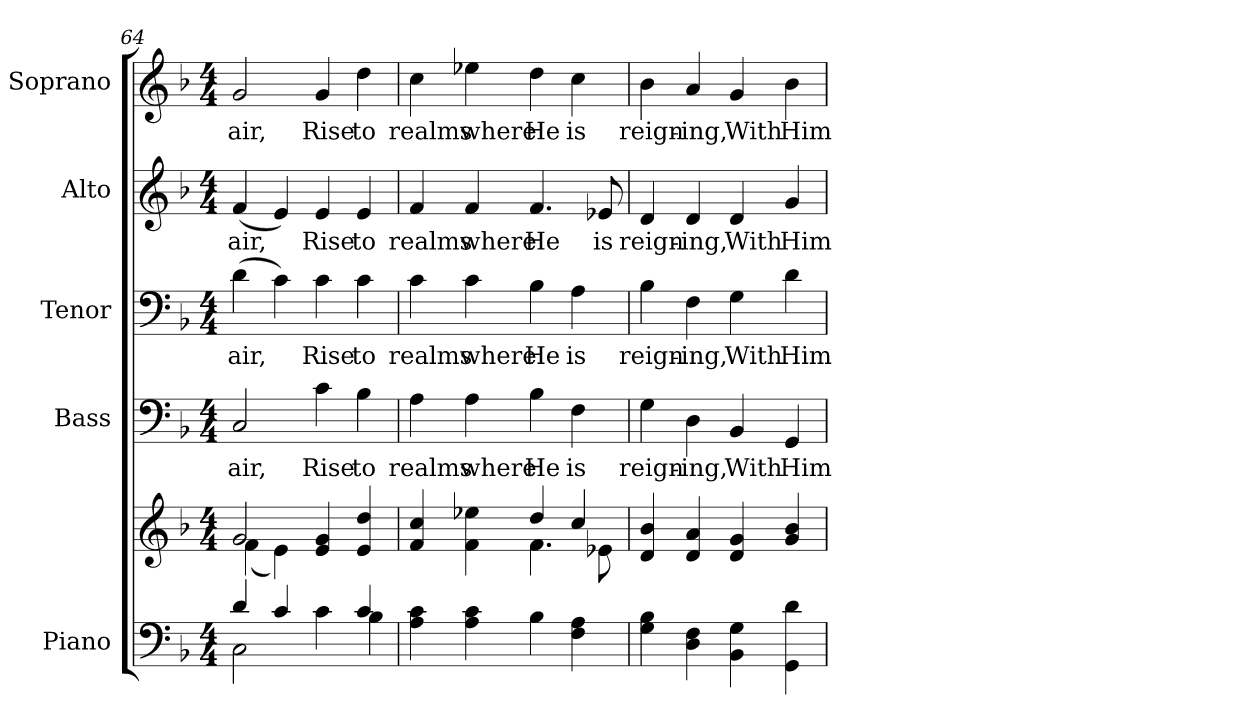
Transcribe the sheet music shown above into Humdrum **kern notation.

**kern	**kern	**kern	**text	**kern	**text	**kern	**text	**kern	**text
*part5	*part5	*part4	*part4	*part3	*part3	*part2	*part2	*part1	*part1
*staff6	*staff5	*staff4	*staff4	*staff3	*staff3	*staff2	*staff2	*staff1	*staff1
*I"Piano	*	*I"Bass	*	*I"Tenor	*	*I"Alto	*	*I"Soprano	*
*I'Pno.	*	*I'B.	*	*I'T.	*	*I'A.	*	*I'S.	*
*clefF4	*clefG2	*clefF4	*	*clefF4	*	*clefG2	*	*clefG2	*
*k[b-]	*k[b-]	*k[b-]	*	*k[b-]	*	*k[b-]	*	*k[b-]	*
*d:	*d:	*d:	*	*d:	*	*d:	*	*d:	*
*M4/4	*M4/4	*M4/4	*	*M4/4	*	*M4/4	*	*M4/4	*
=64	=64	=64	=64	=64	=64	=64	=64	=64	=64
*^	*^	*	*	*	*	*	*	*	*
!	!	!	!	!	!LO:LY:b:color=#000000	!	!	!	!	!	!
!	!	!	!	!	!	!	!LO:LY:b:color=#000000	!	!	!	!
!	!	!	!	!	!	!	!	!	!LO:LY:b:color=#000000	!	!
!	!	!	!	!	!	!	!	!	!	!	!LO:LY:b:color=#000000
4di/	2Ci\	2gi/	(4fi\	2Ci/	air,	(4di\	air,	(4fi/	air,	2gi/	air,
4ci/	.	.	4ei\)	.	.	4ci\)	.	4ei/)	.	.	.
!	!	!	!	!	!LO:LY:b:color=#000000	!	!	!	!	!	!
!	!	!	!	!	!	!	!LO:LY:b:color=#000000	!	!	!	!
!	!	!	!	!	!	!	!	!	!LO:LY:b:color=#000000	!	!
!	!	!	!	!	!	!	!	!	!	!	!LO:LY:b:color=#000000
4ci\	4ryy	4ei/ 4gi	2ryy	4ci\	Rise	4ci\	Rise	4ei/	Rise	4gi/	Rise
!	!	!	!	!	!LO:LY:b:color=#000000	!	!	!	!	!	!
!	!	!	!	!	!	!	!LO:LY:b:color=#000000	!	!	!	!
!	!	!	!	!	!	!	!	!	!LO:LY:b:color=#000000	!	!
!	!	!	!	!	!	!	!	!	!	!	!LO:LY:b:color=#000000
4ci/	4B-i\	4ei/ 4ddi	.	4B-i\	to	4ci\	to	4ei/	to	4ddi\	to
*v	*v	*	*	*	*	*	*	*	*	*	*
=65	=65	=65	=65	=65	=65	=65	=65	=65	=65	=65
*^	*	*	*	*	*	*	*	*	*	*
!	!	!	!	!	!LO:LY:b:color=#000000	!	!	!	!	!	!
*v	*v	*	*	*	*	*	*	*	*	*	*
*^	*	*	*	*	*	*	*	*	*	*
!	!	!	!	!	!	!	!LO:LY:b:color=#000000	!	!	!	!
*v	*v	*	*	*	*	*	*	*	*	*	*
*^	*	*	*	*	*	*	*	*	*	*
!	!	!	!	!	!	!	!	!	!LO:LY:b:color=#000000	!	!
*v	*v	*	*	*	*	*	*	*	*	*	*
*^	*	*	*	*	*	*	*	*	*	*
!	!	!	!	!	!	!	!	!	!	!	!LO:LY:b:color=#000000
*v	*v	*	*	*	*	*	*	*	*	*	*
4Ai\ 4ci	4fi/ 4cci	2ryy	4Ai\	realms	4ci\	realms	4fi/	realms	4cci\	realms
!	!	!	!	!LO:LY:b:color=#000000	!	!	!	!	!	!
!	!	!	!	!	!	!LO:LY:b:color=#000000	!	!	!	!
!	!	!	!	!	!	!	!	!LO:LY:b:color=#000000	!	!
!	!	!	!	!	!	!	!	!	!	!LO:LY:b:color=#000000
4Ai\ 4ci	4fi\ 4ee-Xi	.	4Ai\	where	4ci\	where	4fi/	where	4ee-Xi\	where
!	!	!	!	!LO:LY:b:color=#000000	!	!	!	!	!	!
!	!	!	!	!	!	!LO:LY:b:color=#000000	!	!	!	!
!	!	!	!	!	!	!	!	!LO:LY:b:color=#000000	!	!
!	!	!	!	!	!	!	!	!	!	!LO:LY:b:color=#000000
4B-i\	4ddi/	4.fi\	4B-i\	He	4B-i\	He	4.fi/	He	4ddi\	He
!	!	!	!	!LO:LY:b:color=#000000	!	!	!	!	!	!
!	!	!	!	!	!	!LO:LY:b:color=#000000	!	!	!	!
!	!	!	!	!	!	!	!	!	!	!LO:LY:b:color=#000000
4Fi\ 4Ai	4cci/	.	4Fi\	is	4Ai\	is	.	.	4cci\	is
!	!	!	!	!	!	!	!	!LO:LY:b:color=#000000	!	!
.	.	8e-Xi\	.	.	.	.	8e-Xi/	is	.	.
*	*v	*v	*	*	*	*	*	*	*	*
=66	=66	=66	=66	=66	=66	=66	=66	=66	=66
*	*^	*	*	*	*	*	*	*	*
!	!	!	!	!LO:LY:b:color=#000000	!	!	!	!	!	!
*	*v	*v	*	*	*	*	*	*	*	*
*	*^	*	*	*	*	*	*	*	*
!	!	!	!	!	!	!LO:LY:b:color=#000000	!	!	!	!
*	*v	*v	*	*	*	*	*	*	*	*
*	*^	*	*	*	*	*	*	*	*
!	!	!	!	!	!	!	!	!LO:LY:b:color=#000000	!	!
*	*v	*v	*	*	*	*	*	*	*	*
*	*^	*	*	*	*	*	*	*	*
!	!	!	!	!	!	!	!	!	!	!LO:LY:b:color=#000000
*	*v	*v	*	*	*	*	*	*	*	*
4Gi\ 4B-i	4di/ 4b-i	4Gi\	reign-	4B-i\	reign-	4di/	reign-	4b-i\	reign-
!	!	!	!LO:LY:b:color=#000000	!	!	!	!	!	!
!	!	!	!	!	!LO:LY:b:color=#000000	!	!	!	!
!	!	!	!	!	!	!	!LO:LY:b:color=#000000	!	!
!	!	!	!	!	!	!	!	!	!LO:LY:b:color=#000000
4Di\ 4Fi	4di/ 4ai	4Di\	-ing,	4Fi\	-ing,	4di/	-ing,	4ai/	-ing,
!	!	!	!LO:LY:b:color=#000000	!	!	!	!	!	!
!	!	!	!	!	!LO:LY:b:color=#000000	!	!	!	!
!	!	!	!	!	!	!	!LO:LY:b:color=#000000	!	!
!	!	!	!	!	!	!	!	!	!LO:LY:b:color=#000000
4BB-i\ 4Gi	4di/ 4gi	4BB-i/	With	4Gi\	With	4di/	With	4gi/	With
!	!	!	!LO:LY:b:color=#000000	!	!	!	!	!	!
!	!	!	!	!	!LO:LY:b:color=#000000	!	!	!	!
!	!	!	!	!	!	!	!LO:LY:b:color=#000000	!	!
!	!	!	!	!	!	!	!	!	!LO:LY:b:color=#000000
4GGi\ 4di	4gi/ 4b-i	4GGi/	Him	4di\	Him	4gi/	Him	4b-i\	Him
=	=	=	=	=	=	=	=	=	=
*-	*-	*-	*-	*-	*-	*-	*-	*-	*-
